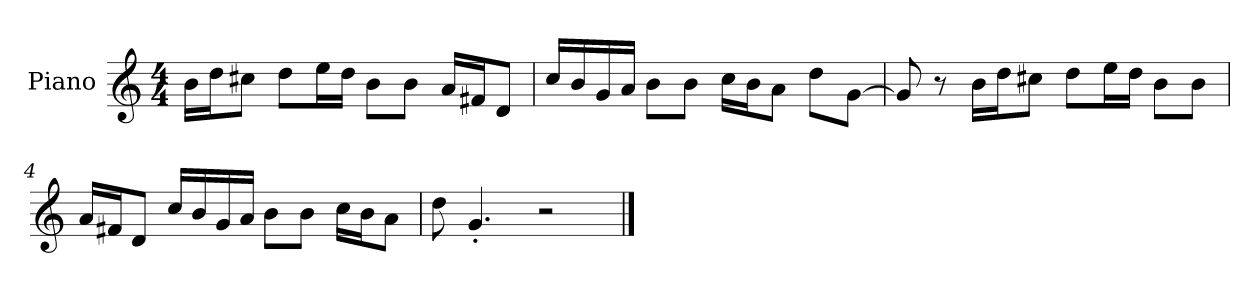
**kern
*part1
*staff1
*I"Piano
*I'P-no
*clefG2
*k[]
*M4/4
*MM90
=1
16b\LL
16dd\J
8cc#X\J
8dd\L
16ee\L
16dd\JJ
8b\L
8b\J
16a/LL
16f#X/J
8d/J
=2
16cc/LL
16b/
16g/
16a/JJ
8b\L
8b\J
16cc\LL
16b\J
8a\J
8dd\L
[8g\J
=3
8g/]
8r
16b\LL
16dd\J
8cc#X\J
8dd\L
16ee\L
16dd\JJ
8b\L
8b\J
!!LO:LB:g=z
=4
16a/LL
16f#X/J
8d/J
16cc/LL
16b/
16g/
16a/JJ
8b\L
8b\J
16cc\LL
16b\J
8a\J
=5
8dd\
4.g'/
2r
==
*-
